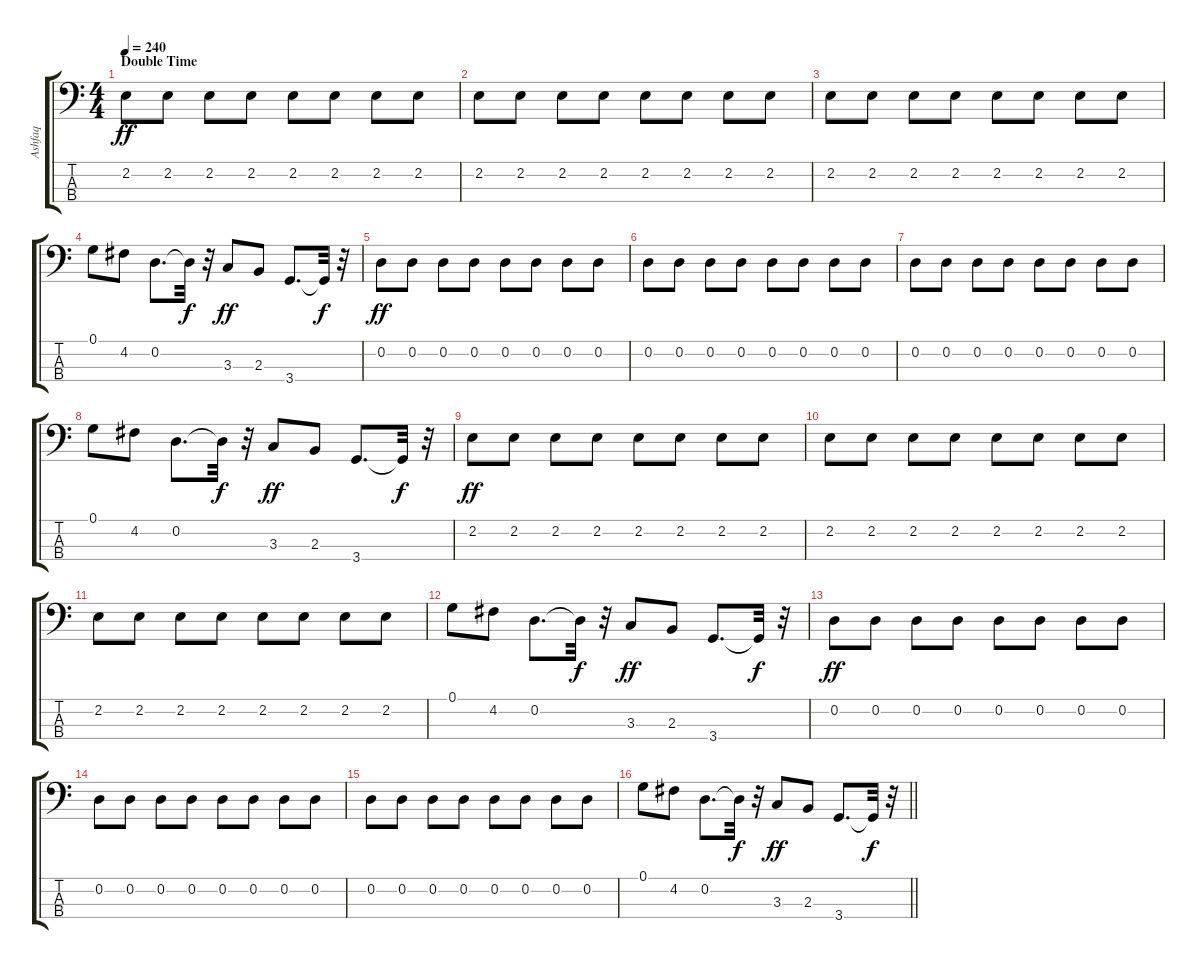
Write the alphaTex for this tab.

\track ("Ashfaq" "Ashfaq") {instrument electricbassfinger}
\staff {score tabs}
\tuning (G2 D2 A1 E1) {hide}
\ts (4 4)
\section ("" "Double Time")
\tempo 240
\clef f4
\ks c
2.2.8{dy ff} 2.2.8 2.2.8 2.2.8 2.2.8 2.2.8 2.2.8 2.2.8 |
2.2.8 2.2.8 2.2.8 2.2.8 2.2.8 2.2.8 2.2.8 2.2.8 |
2.2.8 2.2.8 2.2.8 2.2.8 2.2.8 2.2.8 2.2.8 2.2.8 |
0.1.8 4.2.8 0.2.8{d} 0.2{t}.32{dy f} r.32 3.3.8{dy ff} 2.3.8 3.4.8{d} 3.4{t}.32{dy f} r.32 |
0.2.8{dy ff} 0.2.8 0.2.8 0.2.8 0.2.8 0.2.8 0.2.8 0.2.8 |
0.2.8 0.2.8 0.2.8 0.2.8 0.2.8 0.2.8 0.2.8 0.2.8 |
0.2.8 0.2.8 0.2.8 0.2.8 0.2.8 0.2.8 0.2.8 0.2.8 |
0.1.8 4.2.8 0.2.8{d} 0.2{t}.32{dy f} r.32 3.3.8{dy ff} 2.3.8 3.4.8{d} 3.4{t}.32{dy f} r.32 |
2.2.8{dy ff} 2.2.8 2.2.8 2.2.8 2.2.8 2.2.8 2.2.8 2.2.8 |
2.2.8 2.2.8 2.2.8 2.2.8 2.2.8 2.2.8 2.2.8 2.2.8 |
2.2.8 2.2.8 2.2.8 2.2.8 2.2.8 2.2.8 2.2.8 2.2.8 |
0.1.8 4.2.8 0.2.8{d} 0.2{t}.32{dy f} r.32 3.3.8{dy ff} 2.3.8 3.4.8{d} 3.4{t}.32{dy f} r.32 |
0.2.8{dy ff} 0.2.8 0.2.8 0.2.8 0.2.8 0.2.8 0.2.8 0.2.8 |
0.2.8 0.2.8 0.2.8 0.2.8 0.2.8 0.2.8 0.2.8 0.2.8 |
0.2.8 0.2.8 0.2.8 0.2.8 0.2.8 0.2.8 0.2.8 0.2.8 |
\barLineRight lightlight
0.1.8 4.2.8 0.2.8{d} 0.2{t}.32{dy f} r.32 3.3.8{dy ff} 2.3.8 3.4.8{d} 3.4{t}.32{dy f} r.32
